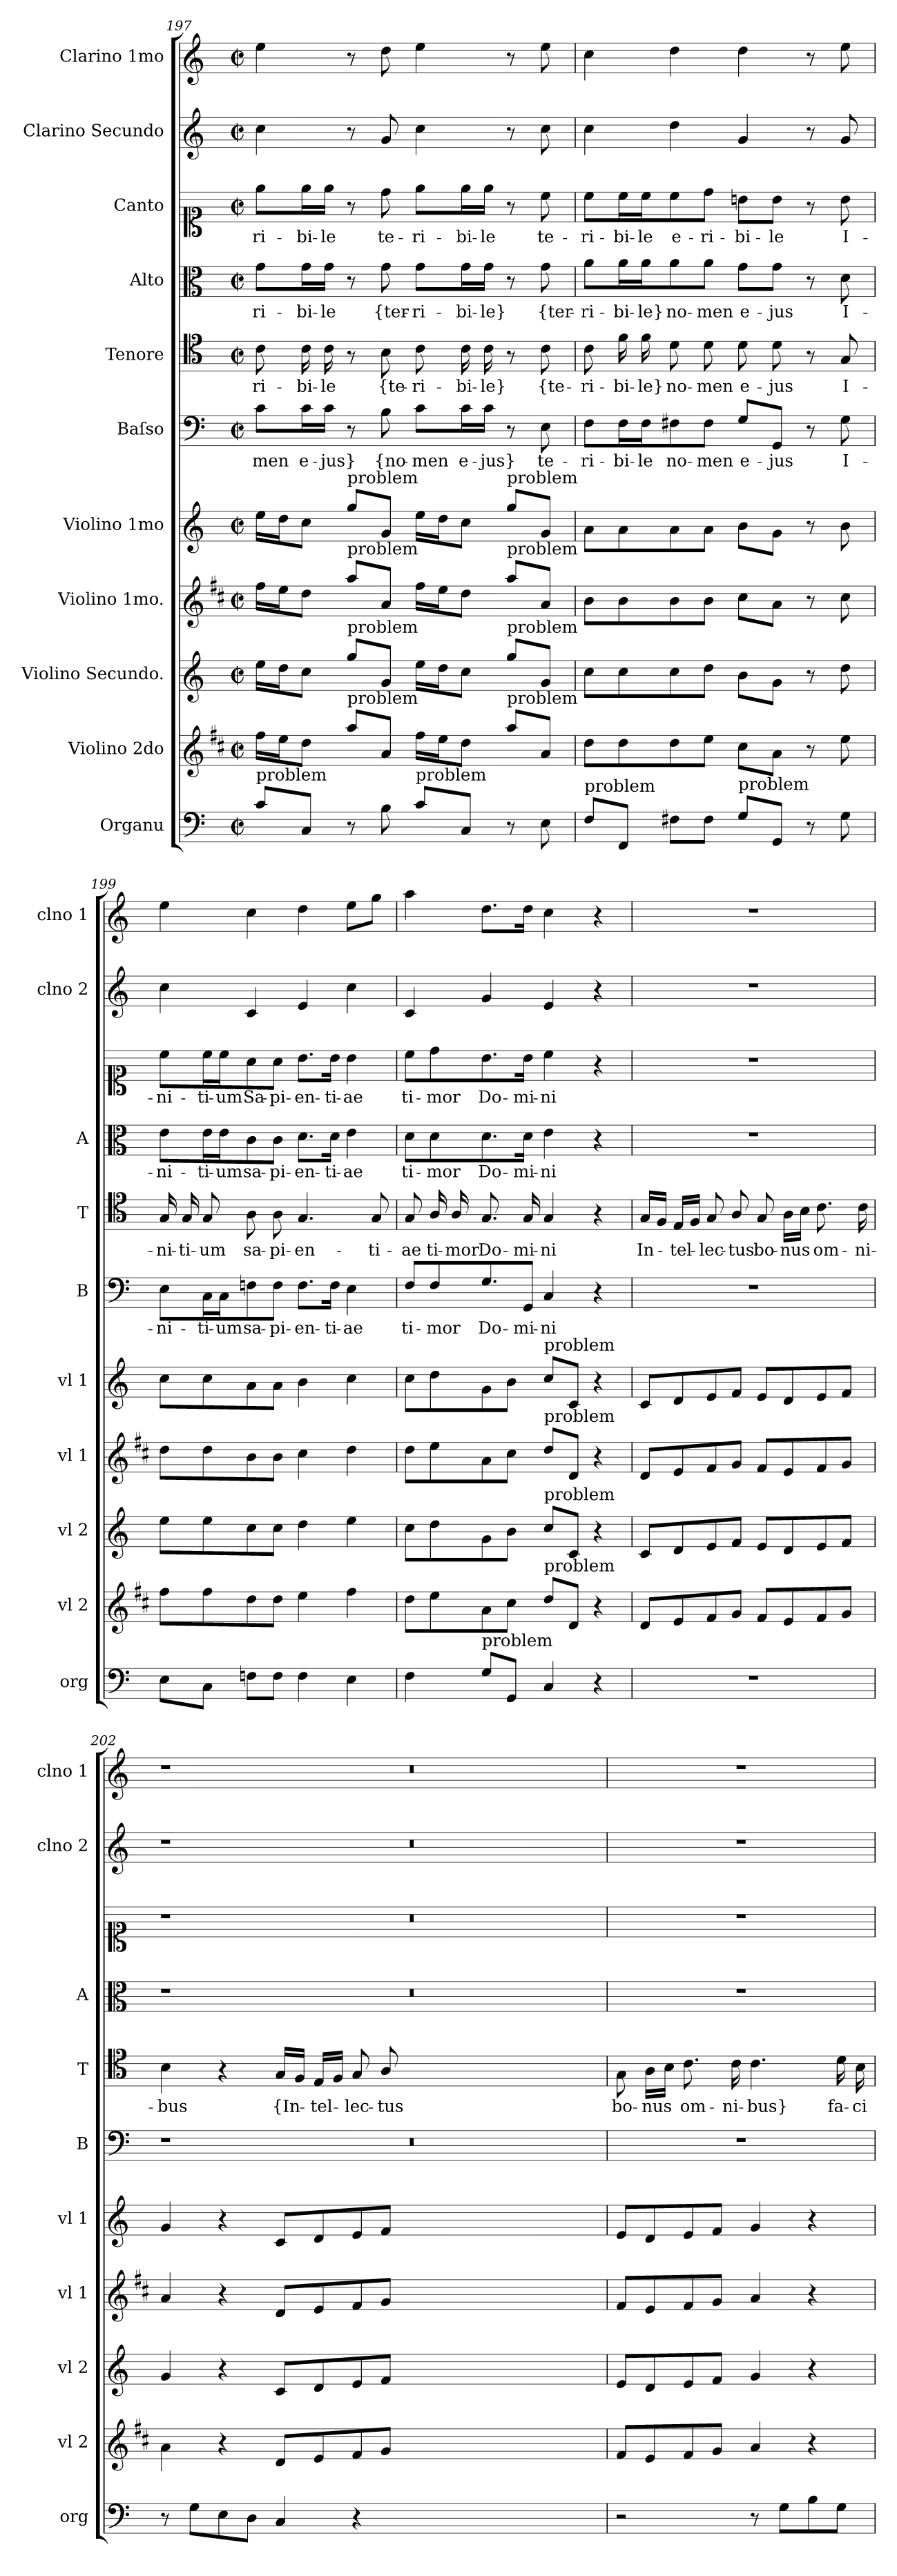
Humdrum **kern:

**kern	**kern	**dynam	**kern	**kern	**dynam	**kern	**kern	**text	**kern	**text	**kern	**text	**kern	**text	**kern	**kern
*part11	*part10	*part10	*part9	*part8	*part8	*part7	*part6	*part6	*part5	*part5	*part4	*part4	*part3	*part3	*part2	*part1
*staff11	*staff10	*staff10	*staff9	*staff8	*staff8	*staff7	*staff6	*staff6	*staff5	*staff5	*staff4	*staff4	*staff3	*staff3	*staff2	*staff1
*I"Organu	*I"Violino 2do	*	*I"Violino Secundo.	*I"Violino 1mo.	*	*I"Violino 1mo	*I"Baſso	*	*I"Tenore	*	*I"Alto	*	*I"Canto	*	*I"Clarino Secundo	*I"Clarino 1mo
*I'org	*I'vl 2	*	*I'vl 2	*I'vl 1	*	*I'vl 1	*I'B	*	*I'T	*	*I'A	*	*	*	*I'clno 2	*I'clno 1
*clefF4	*clefG2	*	*clefG2	*clefG2	*	*clefG2	*clefF4	*	*clefC4	*	*clefC3	*	*clefC1	*	*clefG2	*clefG2
*	*ITrd1c2	*	*	*ITrd1c2	*	*	*	*	*	*	*	*	*	*	*	*
*k[]	*k[]	*	*k[]	*k[]	*	*k[]	*k[]	*	*k[]	*	*k[]	*	*k[]	*	*k[]	*k[]
*M2/2	*M2/2	*	*M2/2	*M2/2	*	*M2/2	*M2/2	*	*M2/2	*	*M2/2	*	*M2/2	*	*M2/2	*M2/2
*met(c|)	*met(c|)	*	*met(c|)	*met(c|)	*	*met(c|)	*met(c|)	*	*met(c|)	*	*met(c|)	*	*met(c|)	*	*met(c|)	*met(c|)
=197	=197	=197	=197	=197	=197	=197	=197	=197	=197	=197	=197	=197	=197	=197	=197	=197
!LO:TX:a:t=problem	!	!	!	!	!	!	!	!	!	!	!	!	!	!	!	!
8c\L	16ee\LL	.	16ee\LL	16ee\LL	.	16ee\LL	8c\L	-men	8c\	-ri-	8g\L	-ri-	8ee\L	-ri-	4cc\	4ee\
.	16dd\J	.	16dd\J	16dd\J	.	16dd\J	.	.	.	.	.	.	.	.	.	.
8C/J	8cc\J	.	8cc\J	8cc\J	.	8cc\J	16c\L	e-	16c\	-bi-	16g\L	-bi-	16ee\L	-bi-	.	.
.	.	.	.	.	.	.	16c\JJ	-jus}	16c\	-le	16g\JJ	-le	16ee\JJ	-le	.	.
!	!	!	!	!	!	!LO:TX:a:t=problem	!	!	!	!	!	!	!	!	!	!
!	!	!	!	!LO:TX:a:t=problem	!	!	!	!	!	!	!	!	!	!	!	!
!	!	!	!LO:TX:a:t=problem	!	!	!	!	!	!	!	!	!	!	!	!	!
!	!LO:TX:a:t=problem	!	!	!	!	!	!	!	!	!	!	!	!	!	!	!
8r	8gg\L	.	8gg/L	8gg\L	.	8gg\L	8r	.	8r	.	8r	.	8r	.	8r	8r
8B\	8g/J	.	8g\J	8g/J	.	8g/J	8B\	{no-	8B\	{te-	8g\	{ter-	8dd\	te-	8g/	8dd\
!LO:TX:a:t=problem	!	!	!	!	!	!	!	!	!	!	!	!	!	!	!	!
8c\L	16ee\LL	.	16ee\LL	16ee\LL	.	16ee\LL	8c\L	-men	8c\	-ri-	8g\L	-ri-	8ee\L	-ri-	4cc\	4ee\
.	16dd\J	.	16dd\J	16dd\J	.	16dd\J	.	.	.	.	.	.	.	.	.	.
8C/J	8cc\J	.	8cc\J	8cc\J	.	8cc\J	16c\L	e-	16c\	-bi-	16g\L	-bi-	16ee\L	-bi-	.	.
.	.	.	.	.	.	.	16c\JJ	-jus}	16c\	-le}	16g\JJ	-le}	16ee\JJ	-le	.	.
!	!	!	!	!	!	!LO:TX:a:t=problem	!	!	!	!	!	!	!	!	!	!
!	!	!	!	!LO:TX:a:t=problem	!	!	!	!	!	!	!	!	!	!	!	!
!	!	!	!LO:TX:a:t=problem	!	!	!	!	!	!	!	!	!	!	!	!	!
!	!LO:TX:a:t=problem	!	!	!	!	!	!	!	!	!	!	!	!	!	!	!
8r	8gg\L	.	8gg\L	8gg\L	.	8gg\L	8r	.	8r	.	8r	.	8r	.	8r	8r
8E\	8g/J	.	8g/J	8g/J	.	8g/J	8E\	te-	8c\	{te-	8g\	{ter-	8cc\	te-	8cc\	8ee\
=198	=198	=198	=198	=198	=198	=198	=198	=198	=198	=198	=198	=198	=198	=198	=198	=198
!LO:TX:a:t=problem	!	!	!	!	!	!	!	!	!	!	!	!	!	!	!	!
8F\L	8cc\L	.	8cc\L	8a\L	.	8a\L	8F\L	-ri-	8c\	-ri-	8a\L	-ri-	8cc\L	-ri-	4cc\	4cc\
8FF/J	8cc\	.	8cc\	8a\	.	8a\	16F\L	-bi-	16f\	-bi-	16a\L	-bi-	16cc\L	-bi-	.	.
.	.	.	.	.	.	.	16F\J	-le	16f\	-le}	16a\J	-le}	16cc\J	-le	.	.
8F#X\L	8cc\	.	8cc\	8a\	.	8a\	8F#X\	no-	8d\	no-	8a\	no-	8cc\	e-	4dd\	4dd\
8F#\J	8dd\J	.	8dd\J	8a\J	.	8a\J	8F#\J	-men	8d\	-men	8a\J	-men	8dd\J	-ri-	.	.
!LO:TX:a:t=problem	!	!	!	!	!	!	!	!	!	!	!	!	!	!	!	!
8G\L	8b\L	.	8b\L	8b\L	.	8b\L	8G/L	e-	8d\	e-	8g\L	e-	8bn\L	-bi-	4g/	4dd\
8GG/J	8g\J	.	8g\J	8g\J	.	8g\J	8GG/J	-jus	8d\	-jus	8g\J	-jus	8b\J	-le	.	.
8r	8r	.	8r	8r	.	8r	8r	.	8r	.	8r	.	8r	.	8r	8r
8G\	8dd\	.	8dd\	8b\	.	8b\	8G\	I-	8G/	I-	8d\	I-	8b\	I-	8g/	8ee\
=199	=199	=199	=199	=199	=199	=199	=199	=199	=199	=199	=199	=199	=199	=199	=199	=199
8E\L	8ee\L	.	8ee\L	8cc\L	.	8cc\L	8E\L	-ni-	16G/	-ni-	8e\L	-ni-	8cc\L	-ni-	4cc\	4ee\
.	.	.	.	.	.	.	.	.	16G/	-ti-	.	.	.	.	.	.
8C\J	8ee\	.	8ee\	8cc\	.	8cc\	16C\L	-ti-	8G/	-um	16e\L	-ti-	16cc\L	-ti-	.	.
.	.	.	.	.	.	.	16C\J	-um	.	.	16e\J	-um	16cc\J	-um	.	.
8Fn\L	8cc\	.	8cc\	8a\	.	8a\	8Fn\	sa-	8A\	sa-	8c\	sa-	8a\	Sa-	4c/	4cc\
8F\J	8cc\J	.	8cc\J	8a\J	.	8a\J	8F\J	-pi-	8A\	-pi-	8c\J	-pi-	8a\J	-pi-	.	.
4F\	4dd\	.	4dd\	4b\	.	4b\	8.F\L	-en-	4.G/	-en-	8.d\L	-en-	8.b\L	-en-	4e/	4dd\
.	.	.	.	.	.	.	16F\Jk	-ti-	.	.	16d\Jk	-ti-	16b\Jk	-ti-	.	.
4E\	4ee\	.	4ee\	4cc\	.	4cc\	4E\	-ae	.	.	4e\	-ae	4b\	-ae	4cc\	8ee\L
.	.	.	.	.	.	.	.	.	8G/	-ti-	.	.	.	.	.	8gg\J
=200	=200	=200	=200	=200	=200	=200	=200	=200	=200	=200	=200	=200	=200	=200	=200	=200
4F\	8cc\L	.	8cc\L	8cc\L	.	8cc\L	8F/L	ti-	8G/	-ae	8d\L	ti-	8cc\L	ti-	4c/	4aa\
.	8dd\	.	8dd\	8dd\	.	8dd\	8F/	-mor	16A/	ti-	8d\	-mor	8dd\	-mor	.	.
.	.	.	.	.	.	.	.	.	16A/	-mor	.	.	.	.	.	.
!LO:TX:a:t=problem	!	!	!	!	!	!	!	!	!	!	!	!	!	!	!	!
8G\L	8g\	.	8g\	8g\	.	8g\	8.G/	Do-	8.G/	Do-	8.d\	Do-	8.b\	Do-	4g/	8.dd\L
8GG/J	8b\J	.	8b\J	8b\J	.	8b\J	.	.	.	.	.	.	.	.	.	.
!	!	!	!	!	!	!	!LO:N:vis=8	!	!	!	!	!	!	!	!	!
.	.	.	.	.	.	.	16GG/J	-mi-	16G/	-mi-	16d\Jk	-mi-	16b\Jk	-mi-	.	16dd\Jk
!	!	!	!	!	!	!LO:TX:a:t=problem	!	!	!	!	!	!	!	!	!	!
!	!	!	!	!LO:TX:a:t=problem	!	!	!	!	!	!	!	!	!	!	!	!
!	!	!	!LO:TX:a:t=problem	!	!	!	!	!	!	!	!	!	!	!	!	!
!	!LO:TX:a:t=problem	!	!	!	!	!	!	!	!	!	!	!	!	!	!	!
4C/	8cc\L	.	8cc\L	8cc\L	.	8cc\L	4C/	-ni	4G/	-ni	4e\	-ni	4cc\	-ni	4e/	4cc\
.	8c/J	.	8c/J	8c/J	.	8c/J	.	.	.	.	.	.	.	.	.	.
4r	4r	.	4r	4r	.	4r	4r	.	4r	.	4r	.	4r	.	4r	4r
=201	=201	=201	=201	=201	=201	=201	=201	=201	=201	=201	=201	=201	=201	=201	=201	=201
1r	8c/L	pia	8c/L	8c/L	Piano	8c/L	1r	.	16G/LL	In-	1r	.	1r	.	1r	1r
.	.	.	.	.	.	.	.	.	16F/JJ	.	.	.	.	.	.	.
.	8d/	.	8d/	8d/	.	8d/	.	.	16E/LL	-tel-	.	.	.	.	.	.
.	.	.	.	.	.	.	.	.	16F/JJ	.	.	.	.	.	.	.
.	8e/	.	8e/	8e/	.	8e/	.	.	8G/	-lec-	.	.	.	.	.	.
.	8f/J	.	8f/J	8f/J	.	8f/J	.	.	8A/	-tus	.	.	.	.	.	.
.	8e/L	.	8e/L	8e/L	.	8e/L	.	.	8G/	bo-	.	.	.	.	.	.
.	8d/	.	8d/	8d/	.	8d/	.	.	16A\LL	-nus	.	.	.	.	.	.
.	.	.	.	.	.	.	.	.	16B\JJ	.	.	.	.	.	.	.
.	8e/	.	8e/	8e/	.	8e/	.	.	8.c\	om-	.	.	.	.	.	.
.	8f/J	.	8f/J	8f/J	.	8f/J	.	.	.	.	.	.	.	.	.	.
.	.	.	.	.	.	.	.	.	16c\	-ni-	.	.	.	.	.	.
=202	=202	=202	=202	=202	=202	=202	=202	=202	=202	=202	=202	=202	=202	=202	=202	=202
8r	4g\	.	4g/	4g/	.	4g/	1r	.	4B\	-bus	1r	.	1r	.	1r	1r
8G\L	.	.	.	.	.	.	.	.	.	.	.	.	.	.	.	.
8E\	4r	.	4r	4r	.	4r	.	.	4r	.	.	.	.	.	.	.
8D\J	.	.	.	.	.	.	.	.	.	.	.	.	.	.	.	.
4C/	8c/L	.	8c/L	8c/L	.	8c/L	.	.	16G/LL	{In-	.	.	.	.	.	.
.	.	.	.	.	.	.	.	.	16F/JJ	.	.	.	.	.	.	.
.	8d/	.	8d/	8d/	.	8d/	.	.	16E/LL	-tel-	.	.	.	.	.	.
.	.	.	.	.	.	.	.	.	16F/JJ	.	.	.	.	.	.	.
4r	8e/	.	8e/	8e/	.	8e/	.	.	8G/	-lec-	.	.	.	.	.	.
.	8f/J	.	8f/J	8f/J	.	8f/J	.	.	8A/	-tus	.	.	.	.	.	.
0.ryy	0.ryy	.	0.ryy	0.ryy	.	0.ryy	0.r	.	0.ryy	.	0.r	.	0.r	.	0.r	0.r
=203	=203	=203	=203	=203	=203	=203	=203	=203	=203	=203	=203	=203	=203	=203	=203	=203
2r	8e/L	.	8e/L	8e/L	.	8e/L	1r	.	8G\	bo-	1r	.	1r	.	1r	1r
.	8d/	.	8d/	8d/	.	8d/	.	.	16A\LL	-nus	.	.	.	.	.	.
.	.	.	.	.	.	.	.	.	16B\JJ	.	.	.	.	.	.	.
.	8e/	.	8e/	8e/	.	8e/	.	.	8.c\	om-	.	.	.	.	.	.
.	8f/J	.	8f/J	8f/J	.	8f/J	.	.	.	.	.	.	.	.	.	.
.	.	.	.	.	.	.	.	.	16c\	-ni-	.	.	.	.	.	.
8r	4g/	.	4g/	4g/	.	4g/	.	.	4.c\	-bus}	.	.	.	.	.	.
8G\L	.	.	.	.	.	.	.	.	.	.	.	.	.	.	.	.
8B\	4r	.	4r	4r	.	4r	.	.	.	.	.	.	.	.	.	.
8G\J	.	.	.	.	.	.	.	.	16d\	fa-	.	.	.	.	.	.
.	.	.	.	.	.	.	.	.	16B\	-ci-	.	.	.	.	.	.
=	=	=	=	=	=	=	=	=	=	=	=	=	=	=	=	=
*-	*-	*-	*-	*-	*-	*-	*-	*-	*-	*-	*-	*-	*-	*-	*-	*-
